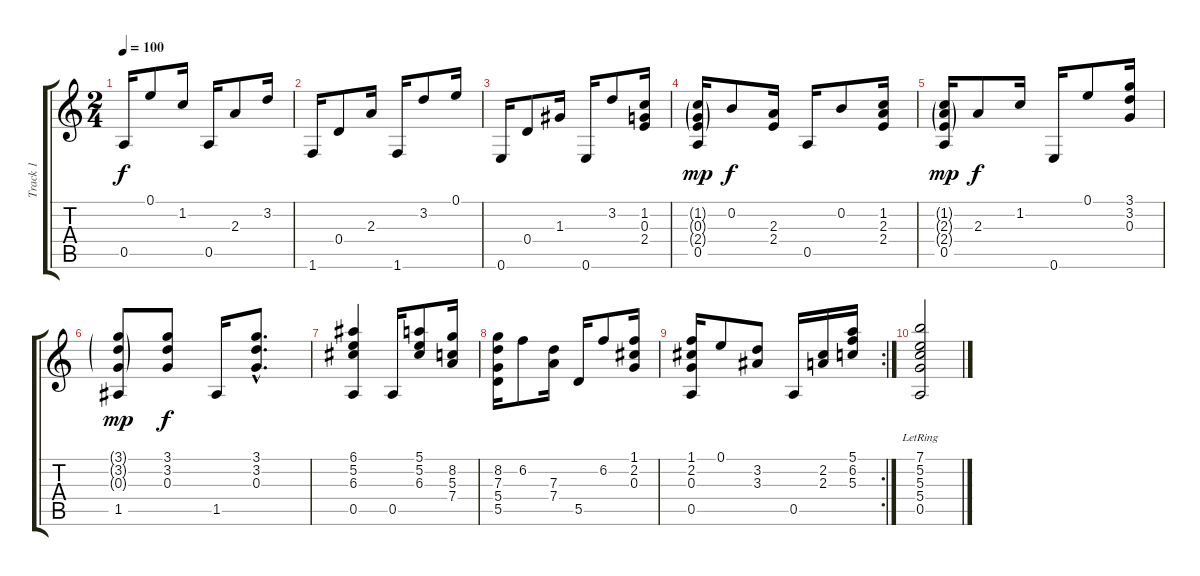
\track ("Track 1" "Track 1") {instrument acousticguitarnylon}
\staff {score tabs}
\tuning (E4 B3 G3 D3 A2 E2) {hide}
\ts (2 4)
\tempo 100
\clef g2
\ks c
0.5.16{dy f} 0.1.8 1.2.16 0.5.16 2.3.8 3.2.16 |
1.6.16 0.4.8 2.3.16 1.6.16 3.2.8 0.1.16 |
0.6.16 0.4.8 1.3.16 0.6.16 3.2.8 (1.2 0.3 2.4).16 |
(1.2{g} 0.3{g} 2.4{g} 0.5).16{dy mp} 0.2.8{dy f} (2.3 2.4).16 0.5.16 0.2.8 (1.2 2.3 2.4).16 |
(1.2{g} 2.3{g} 2.4{g} 0.5).16{dy mp} 2.3.8{dy f} 1.2.16 0.6.16 0.1.8 (3.1 3.2 0.3).16 |
(3.1{g} 3.2{g} 0.3{g} 1.5).8{dy mp} (3.1 3.2 0.3).8{dy f} 1.5.16 (3.1{hac} 3.2{hac} 0.3{hac}).8{d} |
(6.1 5.2 6.3 0.5).4 0.5.16 (5.1 5.2 6.3).8 (8.2 5.3 7.4).16 |
(8.2 7.3 5.4 5.5).16 6.2.8 (7.3 7.4).16 5.5.16 6.2.8 (1.1 2.2 0.3).16 |
\rc 2
(1.1 2.2 0.3 0.5).16 0.1.8 (3.2 3.3).8 0.5.16 (2.2 2.3).16 (5.1 6.2 5.3).16 |
(7.1 5.2 5.3 5.4 0.5{lr}).2
